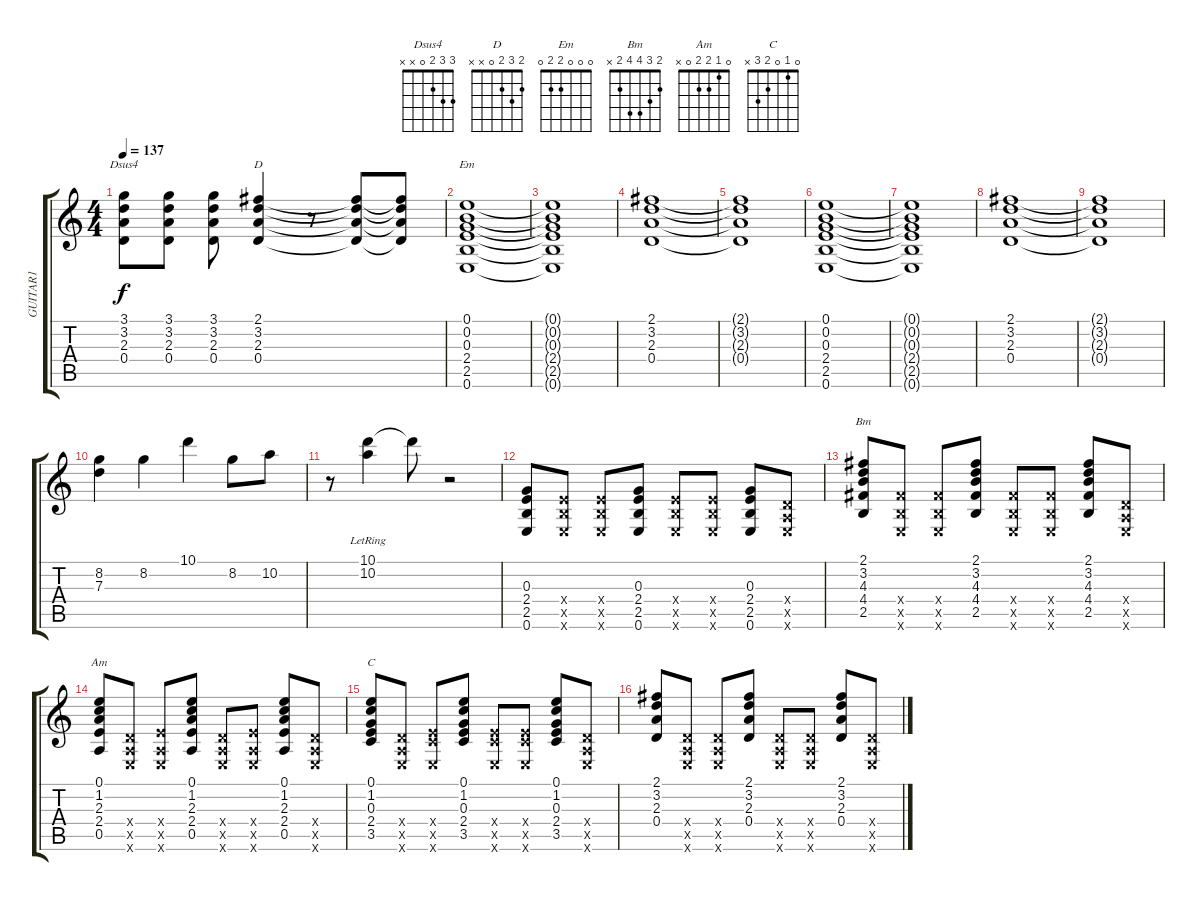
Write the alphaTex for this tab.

\track ("GUITAR1" "GUITAR1") {instrument distortionguitar}
\staff {score tabs}
\tuning (E4 B3 G3 D3 A2 E2) {hide}
\chord ("Dsus4" 3 3 2 0 x x)
\chord ("D" 2 3 2 0 x x)
\chord ("Em" 0 0 0 2 2 0)
\chord ("Bm" 2 3 4 4 2 x)
\chord ("Am" 0 1 2 2 0 x)
\chord ("C" 0 1 0 2 3 x)
\ts (4 4)
\tempo 137
\clef g2
\ks c
(3.1 3.2 2.3 0.4).8{ch "Dsus4" dy f volume 9 balance 4} (3.1 3.2 2.3 0.4).8 (3.1 3.2 2.3 0.4).8 (2.1 3.2 2.3 0.4).4{ch "D"} r.8 (2.1{t} 3.2{t} 2.3{t} 0.4{t}).8 (2.1{t} 3.2{t} 2.3{t} 0.4{t}).8 |
(0.1 0.2 0.3 2.4 2.5 0.6).1{ch "Em"} |
(0.1{t} 0.2{t} 0.3{t} 2.4{t} 2.5{t} 0.6{t}).1 |
(2.1 3.2 2.3 0.4).1 |
(2.1{t} 3.2{t} 2.3{t} 0.4{t}).1 |
(0.1 0.2 0.3 2.4 2.5 0.6).1 |
(0.1{t} 0.2{t} 0.3{t} 2.4{t} 2.5{t} 0.6{t}).1 |
(2.1 3.2 2.3 0.4).1 |
(2.1{t} 3.2{t} 2.3{t} 0.4{t}).1 |
(8.2 7.3).4{volume 15 balance 8} 8.2.4 10.1.4 8.2.8 10.2.8 |
r.8 (10.1 10.2{lr}).4 10.1{t}.8 r.2 |
(0.3 2.4 2.5 0.6).8{volume 10 balance 4} (2.4{x} 2.5{x} 0.6{x}).8 (2.4{x} 2.5{x} 0.6{x}).8 (0.3 2.4 2.5 0.6).8 (2.4{x} 2.5{x} 0.6{x}).8 (2.4{x} 2.5{x} 0.6{x}).8 (0.3 2.4 2.5 0.6).8 (0.4{x} 0.5{x} 0.6{x}).8 |
(2.1 3.2 4.3 4.4 2.5).8{ch "Bm"} (4.4{x} 2.5{x} 0.6{x}).8 (4.4{x} 2.5{x} 0.6{x}).8 (2.1 3.2 4.3 4.4 2.5).8 (4.4{x} 2.5{x} 0.6{x}).8 (4.4{x} 2.5{x} 0.6{x}).8 (2.1 3.2 4.3 4.4 2.5).8 (0.4{x} 0.5{x} 0.6{x}).8 |
(0.1 1.2 2.3 2.4 0.5).8{ch "Am" volume 10 balance 5} (0.4{x} 0.5{x} 0.6{x}).8 (2.4{x} 0.5{x} 0.6{x}).8 (0.1 1.2 2.3 2.4 0.5).8 (0.4{x} 0.5{x} 0.6{x}).8 (2.4{x} 0.5{x} 0.6{x}).8 (0.1 1.2 2.3 2.4 0.5).8 (0.4{x} 0.5{x} 0.6{x}).8 |
(0.1 1.2 0.3 2.4 3.5).8{ch "C"} (0.4{x} 0.5{x} 0.6{x}).8 (2.4{x} 3.5{x} 0.6{x}).8 (0.1 1.2 0.3 2.4 3.5).8 (2.4{x} 3.5{x} 0.6{x}).8 (2.4{x} 3.5{x} 0.6{x}).8 (0.1 1.2 0.3 2.4 3.5).8 (0.4{x} 0.5{x} 0.6{x}).8 |
(2.1 3.2 2.3 0.4).8 (0.4{x} 0.5{x} 0.6{x}).8 (0.4{x} 0.5{x} 0.6{x}).8 (2.1 3.2 2.3 0.4).8 (0.4{x} 0.5{x} 0.6{x}).8 (0.4{x} 0.5{x} 0.6{x}).8 (2.1 3.2 2.3 0.4).8 (0.4{x} 0.5{x} 0.6{x}).8
